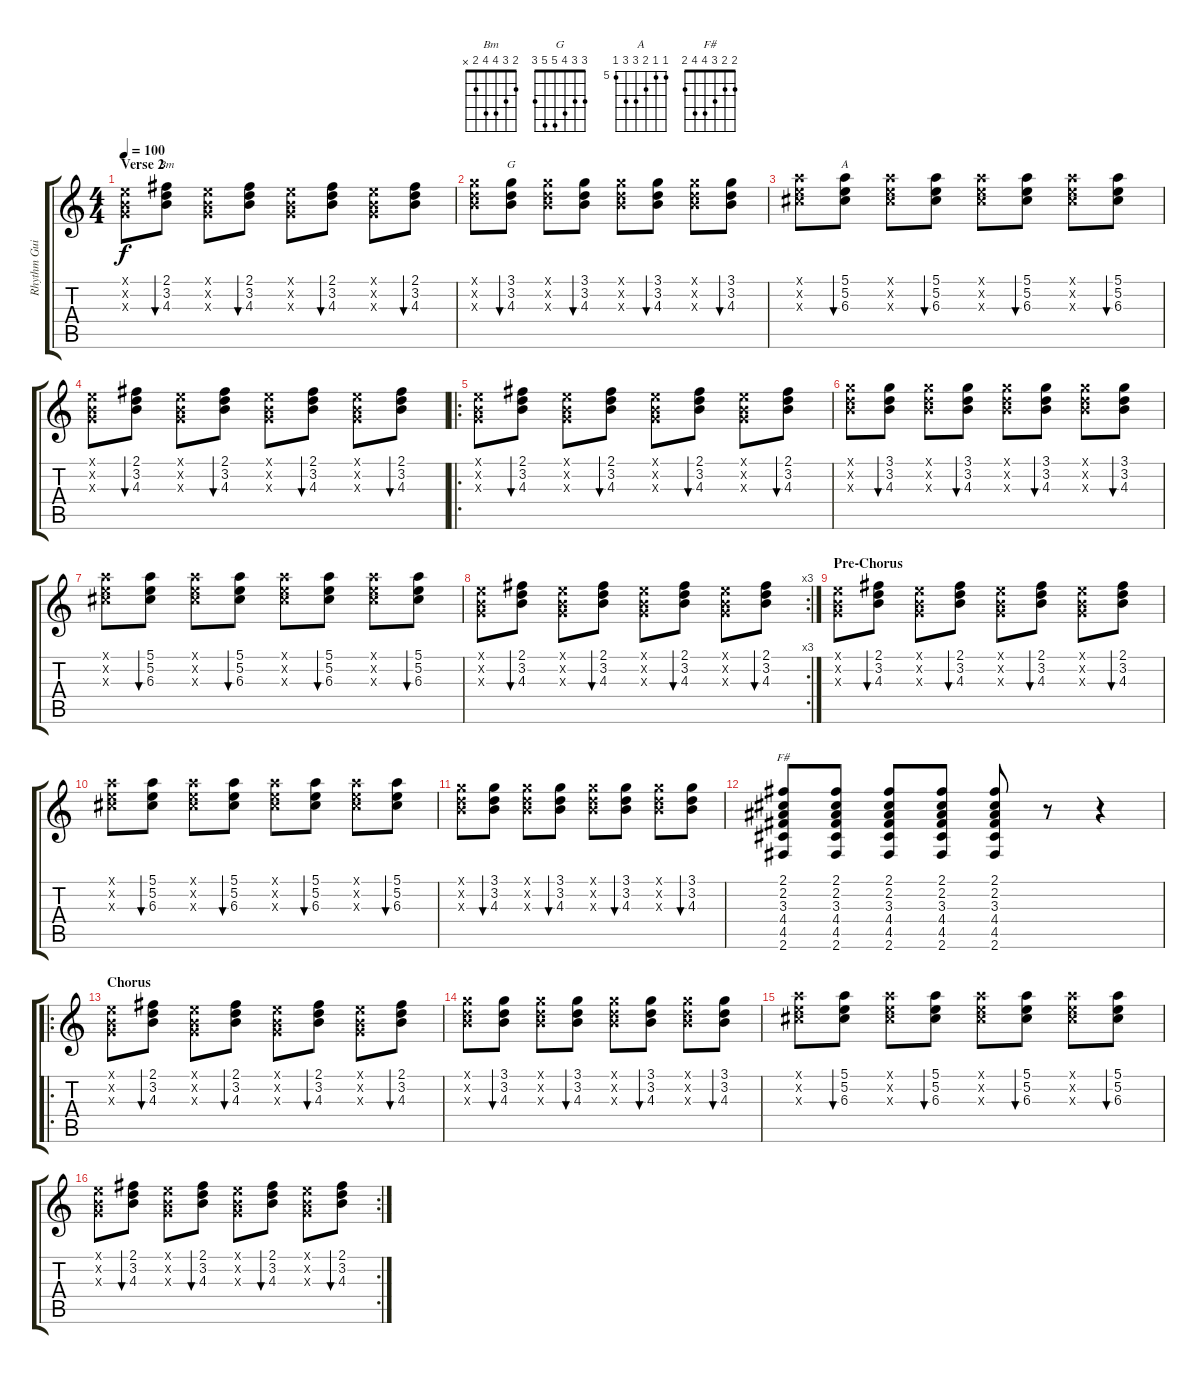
\track ("Rhythm Guitar" "Rhythm Gui") {instrument electricguitarclean}
\staff {score tabs}
\tuning (E4 B3 G3 D3 A2 E2) {hide}
\chord ("Bm" 2 3 4 4 2 x)
\chord ("G" 3 3 4 5 5 3)
\chord ("A" 5 5 6 7 7 5) {firstfret 5}
\chord ("F#" 2 2 3 4 4 2)
\ts (4 4)
\section ("" "Verse 2")
\tempo 100
\clef g2
\ks c
(0.1{x} 0.2{x} 0.3{x}).8{dy f} (2.1 3.2 4.3).8{bu 60 ch "Bm"} (0.1{x} 0.2{x} 0.3{x}).8 (2.1 3.2 4.3).8{bu 60} (0.1{x} 0.2{x} 0.3{x}).8 (2.1 3.2 4.3).8{bu 60} (0.1{x} 0.2{x} 0.3{x}).8 (2.1 3.2 4.3).8{bu 60} |
(3.1{x} 3.2{x} 4.3{x}).8 (3.1 3.2 4.3).8{bu 60 ch "G"} (3.1{x} 3.2{x} 4.3{x}).8 (3.1 3.2 4.3).8{bu 60} (3.1{x} 3.2{x} 4.3{x}).8 (3.1 3.2 4.3).8{bu 60} (3.1{x} 3.2{x} 4.3{x}).8 (3.1 3.2 4.3).8{bu 60} |
(5.1{x} 5.2{x} 6.3{x}).8 (5.1 5.2 6.3).8{bu 60 ch "A"} (5.1{x} 5.2{x} 6.3{x}).8 (5.1 5.2 6.3).8{bu 60} (5.1{x} 5.2{x} 6.3{x}).8 (5.1 5.2 6.3).8{bu 60} (5.1{x} 5.2{x} 6.3{x}).8 (5.1 5.2 6.3).8{bu 60} |
(0.1{x} 0.2{x} 0.3{x}).8 (2.1 3.2 4.3).8{bu 60} (0.1{x} 0.2{x} 0.3{x}).8 (2.1 3.2 4.3).8{bu 60} (0.1{x} 0.2{x} 0.3{x}).8 (2.1 3.2 4.3).8{bu 60} (0.1{x} 0.2{x} 0.3{x}).8 (2.1 3.2 4.3).8{bu 60} |
\ro
(0.1{x} 0.2{x} 0.3{x}).8 (2.1 3.2 4.3).8{bu 60} (0.1{x} 0.2{x} 0.3{x}).8 (2.1 3.2 4.3).8{bu 60} (0.1{x} 0.2{x} 0.3{x}).8 (2.1 3.2 4.3).8{bu 60} (0.1{x} 0.2{x} 0.3{x}).8 (2.1 3.2 4.3).8{bu 60} |
(3.1{x} 3.2{x} 4.3{x}).8 (3.1 3.2 4.3).8{bu 60} (3.1{x} 3.2{x} 4.3{x}).8 (3.1 3.2 4.3).8{bu 60} (3.1{x} 3.2{x} 4.3{x}).8 (3.1 3.2 4.3).8{bu 60} (3.1{x} 3.2{x} 4.3{x}).8 (3.1 3.2 4.3).8{bu 60} |
(5.1{x} 5.2{x} 6.3{x}).8 (5.1 5.2 6.3).8{bu 60} (5.1{x} 5.2{x} 6.3{x}).8 (5.1 5.2 6.3).8{bu 60} (5.1{x} 5.2{x} 6.3{x}).8 (5.1 5.2 6.3).8{bu 60} (5.1{x} 5.2{x} 6.3{x}).8 (5.1 5.2 6.3).8{bu 60} |
\rc 3
(0.1{x} 0.2{x} 0.3{x}).8 (2.1 3.2 4.3).8{bu 60} (0.1{x} 0.2{x} 0.3{x}).8 (2.1 3.2 4.3).8{bu 60} (0.1{x} 0.2{x} 0.3{x}).8 (2.1 3.2 4.3).8{bu 60} (0.1{x} 0.2{x} 0.3{x}).8 (2.1 3.2 4.3).8{bu 60} |
\section ("" "Pre-Chorus")
(0.1{x} 0.2{x} 0.3{x}).8 (2.1 3.2 4.3).8{bu 60} (0.1{x} 0.2{x} 0.3{x}).8 (2.1 3.2 4.3).8{bu 60} (0.1{x} 0.2{x} 0.3{x}).8 (2.1 3.2 4.3).8{bu 60} (0.1{x} 0.2{x} 0.3{x}).8 (2.1 3.2 4.3).8{bu 60} |
(5.1{x} 5.2{x} 6.3{x}).8 (5.1 5.2 6.3).8{bu 60} (5.1{x} 5.2{x} 6.3{x}).8 (5.1 5.2 6.3).8{bu 60} (5.1{x} 5.2{x} 6.3{x}).8 (5.1 5.2 6.3).8{bu 60} (5.1{x} 5.2{x} 6.3{x}).8 (5.1 5.2 6.3).8{bu 60} |
(3.1{x} 3.2{x} 4.3{x}).8 (3.1 3.2 4.3).8{bu 60} (3.1{x} 3.2{x} 4.3{x}).8 (3.1 3.2 4.3).8{bu 60} (3.1{x} 3.2{x} 4.3{x}).8 (3.1 3.2 4.3).8{bu 60} (3.1{x} 3.2{x} 4.3{x}).8 (3.1 3.2 4.3).8{bu 60} |
(2.1 2.2 3.3 4.4 4.5 2.6).8{ch "F#"} (2.1 2.2 3.3 4.4 4.5 2.6).8 (2.1 2.2 3.3 4.4 4.5 2.6).8 (2.1 2.2 3.3 4.4 4.5 2.6).8 (2.1 2.2 3.3 4.4 4.5 2.6).8 r.8 r.4 |
\ro
\section ("" "Chorus")
(0.1{x} 0.2{x} 0.3{x}).8 (2.1 3.2 4.3).8{bu 60} (0.1{x} 0.2{x} 0.3{x}).8 (2.1 3.2 4.3).8{bu 60} (0.1{x} 0.2{x} 0.3{x}).8 (2.1 3.2 4.3).8{bu 60} (0.1{x} 0.2{x} 0.3{x}).8 (2.1 3.2 4.3).8{bu 60} |
(3.1{x} 3.2{x} 4.3{x}).8 (3.1 3.2 4.3).8{bu 60} (3.1{x} 3.2{x} 4.3{x}).8 (3.1 3.2 4.3).8{bu 60} (3.1{x} 3.2{x} 4.3{x}).8 (3.1 3.2 4.3).8{bu 60} (3.1{x} 3.2{x} 4.3{x}).8 (3.1 3.2 4.3).8{bu 60} |
(5.1{x} 5.2{x} 6.3{x}).8 (5.1 5.2 6.3).8{bu 60} (5.1{x} 5.2{x} 6.3{x}).8 (5.1 5.2 6.3).8{bu 60} (5.1{x} 5.2{x} 6.3{x}).8 (5.1 5.2 6.3).8{bu 60} (5.1{x} 5.2{x} 6.3{x}).8 (5.1 5.2 6.3).8{bu 60} |
\rc 2
(0.1{x} 0.2{x} 0.3{x}).8 (2.1 3.2 4.3).8{bu 60} (0.1{x} 0.2{x} 0.3{x}).8 (2.1 3.2 4.3).8{bu 60} (0.1{x} 0.2{x} 0.3{x}).8 (2.1 3.2 4.3).8{bu 60} (0.1{x} 0.2{x} 0.3{x}).8 (2.1 3.2 4.3).8{bu 60}
